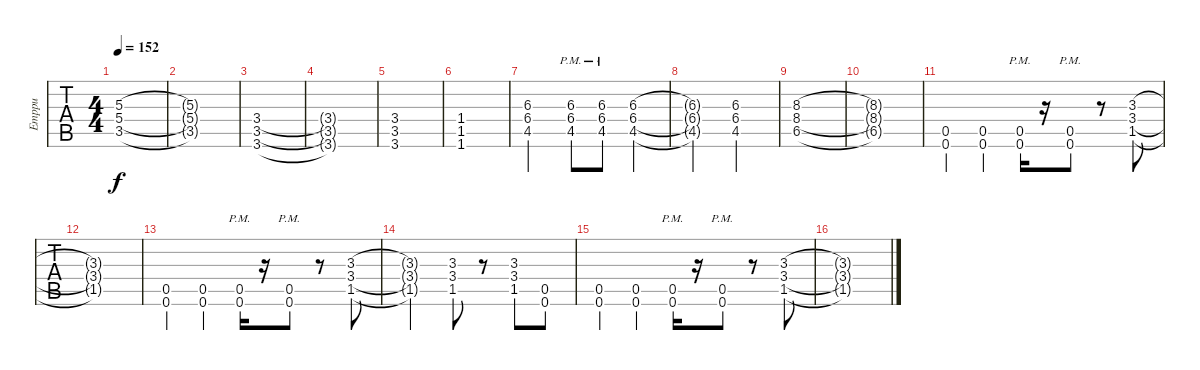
\track ("Emppu" "Emppu") {instrument distortionguitar}
\staff {tabs}
\tuning (E4 B3 G3 D3 A2 D2) {hide}
\ts (4 4)
\tempo 152
\clef g2
\ks c
(5.3 5.4 3.5).1{dy f} |
(5.3{t} 5.4{t} 3.5{t}).1 |
(3.4 3.5 3.6).1 |
(3.4{t} 3.5{t} 3.6{t}).1 |
(3.4 3.5 3.6).1 |
(1.4 1.5 1.6).1 |
(6.3 6.4 4.5).2 (6.3{pm} 6.4{pm} 4.5{pm}).8 (6.3{pm} 6.4{pm} 4.5{pm}).8 (6.3 6.4 4.5).4 |
(6.3{t} 6.4{t} 4.5{t}).2 (6.3 6.4 4.5).2 |
(8.3 8.4 6.5).1 |
(8.3{t} 8.4{t} 6.5{t}).1 |
(0.5 0.6).4 (0.5 0.6).4 (0.5{pm} 0.6{pm}).16 r.16 (0.5{pm} 0.6{pm}).8 r.8 (3.3 3.4 1.5).8 |
(3.3{t} 3.4{t} 1.5{t}).1 |
(0.5 0.6).4 (0.5 0.6).4 (0.5{pm} 0.6{pm}).16 r.16 (0.5{pm} 0.6{pm}).8 r.8 (3.3 3.4 1.5).8 |
(3.3{t} 3.4{t} 1.5{t}).2 (3.3 3.4 1.5).8 r.8 (3.3 3.4 1.5).8 (0.5 0.6).8 |
(0.5 0.6).4 (0.5 0.6).4 (0.5{pm} 0.6{pm}).16 r.16 (0.5{pm} 0.6{pm}).8 r.8 (3.3 3.4 1.5).8 |
(3.3{t} 3.4{t} 1.5{t}).1
